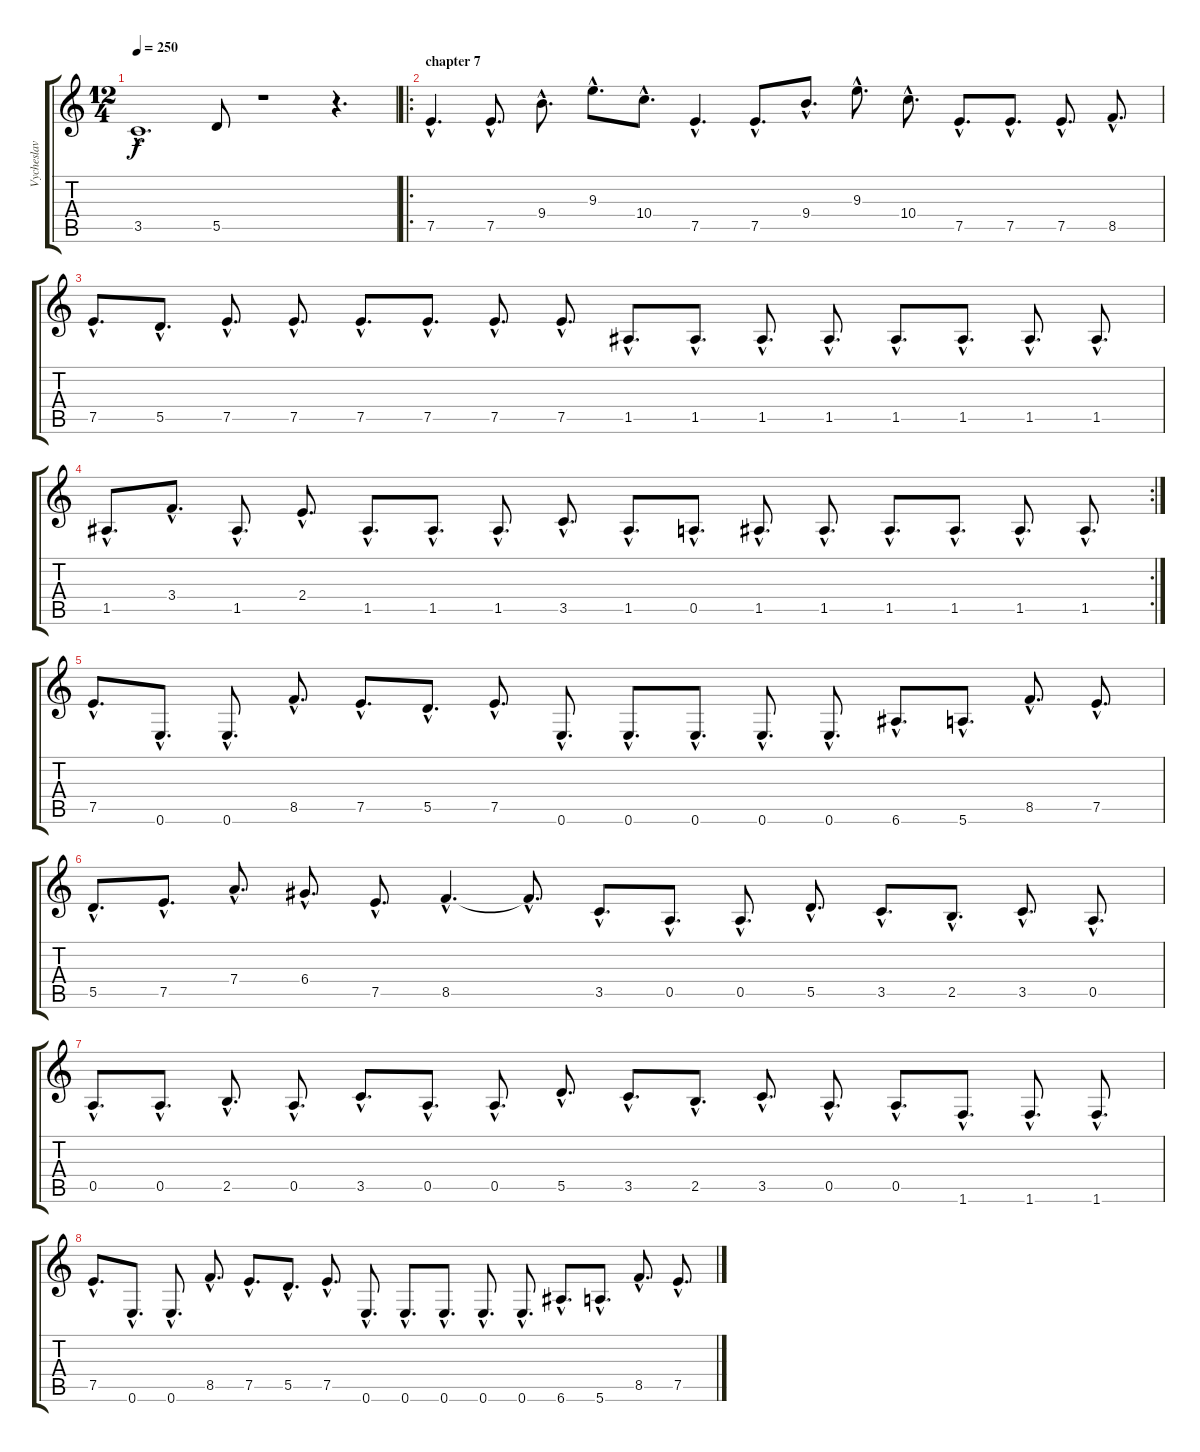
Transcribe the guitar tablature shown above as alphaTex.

\track ("Vycheslav Semikin bass" "Vycheslav ") {instrument electricbasspick}
\staff {score tabs}
\tuning (E4 B3 G3 D3 A2 E2) {hide}
\ts (12 4)
\tempo 250
\clef g2
\ks c
3.5{hac}.1{d dy f} 5.5.8 r.1 r.4{d} |
\ro
\section ("" "chapter 7")
7.5{hac}.4{d} 7.5{hac}.8{d} 9.4{hac}.8{d} 9.3{hac}.8{d} 10.4{hac}.8{d} 7.5{hac}.4{d} 7.5{hac}.8{d} 9.4{hac}.8{d} 9.3{hac}.8{d} 10.4{hac}.8{d} 7.5{hac}.8{d} 7.5{hac}.8{d} 7.5{hac}.8{d} 8.5{hac}.8{d} |
7.5{hac}.8{d} 5.5{hac}.8{d} 7.5{hac}.8{d} 7.5{hac}.8{d} 7.5{hac}.8{d} 7.5{hac}.8{d} 7.5{hac}.8{d} 7.5{hac}.8{d} 1.5{hac}.8{d} 1.5{hac}.8{d} 1.5{hac}.8{d} 1.5{hac}.8{d} 1.5{hac}.8{d} 1.5{hac}.8{d} 1.5{hac}.8{d} 1.5{hac}.8{d} |
\rc 2
1.5{hac}.8{d} 3.4{hac}.8{d} 1.5{hac}.8{d} 2.4{hac}.8{d} 1.5{hac}.8{d} 1.5{hac}.8{d} 1.5{hac}.8{d} 3.5{hac}.8{d} 1.5{hac}.8{d} 0.5{hac}.8{d} 1.5{hac}.8{d} 1.5{hac}.8{d} 1.5{hac}.8{d} 1.5{hac}.8{d} 1.5{hac}.8{d} 1.5{hac}.8{d} |
7.5{hac}.8{d} 0.6{hac}.8{d} 0.6{hac}.8{d} 8.5{hac}.8{d} 7.5{hac}.8{d} 5.5{hac}.8{d} 7.5{hac}.8{d} 0.6{hac}.8{d} 0.6{hac}.8{d} 0.6{hac}.8{d} 0.6{hac}.8{d} 0.6{hac}.8{d} 6.6{hac}.8{d} 5.6{hac}.8{d} 8.5{hac}.8{d} 7.5{hac}.8{d} |
5.5{hac}.8{d} 7.5{hac}.8{d} 7.4{hac}.8{d} 6.4{hac}.8{d} 7.5{hac}.8{d} 8.5{hac}.4{d} 8.5{hac t}.8{d} 3.5{hac}.8{d} 0.5{hac}.8{d} 0.5{hac}.8{d} 5.5{hac}.8{d} 3.5{hac}.8{d} 2.5{hac}.8{d} 3.5{hac}.8{d} 0.5{hac}.8{d} |
0.5{hac}.8{d} 0.5{hac}.8{d} 2.5{hac}.8{d} 0.5{hac}.8{d} 3.5{hac}.8{d} 0.5{hac}.8{d} 0.5{hac}.8{d} 5.5{hac}.8{d} 3.5{hac}.8{d} 2.5{hac}.8{d} 3.5{hac}.8{d} 0.5{hac}.8{d} 0.5{hac}.8{d} 1.6{hac}.8{d} 1.6{hac}.8{d} 1.6{hac}.8{d} |
7.5{hac}.8{d} 0.6{hac}.8{d} 0.6{hac}.8{d} 8.5{hac}.8{d} 7.5{hac}.8{d} 5.5{hac}.8{d} 7.5{hac}.8{d} 0.6{hac}.8{d} 0.6{hac}.8{d} 0.6{hac}.8{d} 0.6{hac}.8{d} 0.6{hac}.8{d} 6.6{hac}.8{d} 5.6{hac}.8{d} 8.5{hac}.8{d} 7.5{hac}.8{d}
